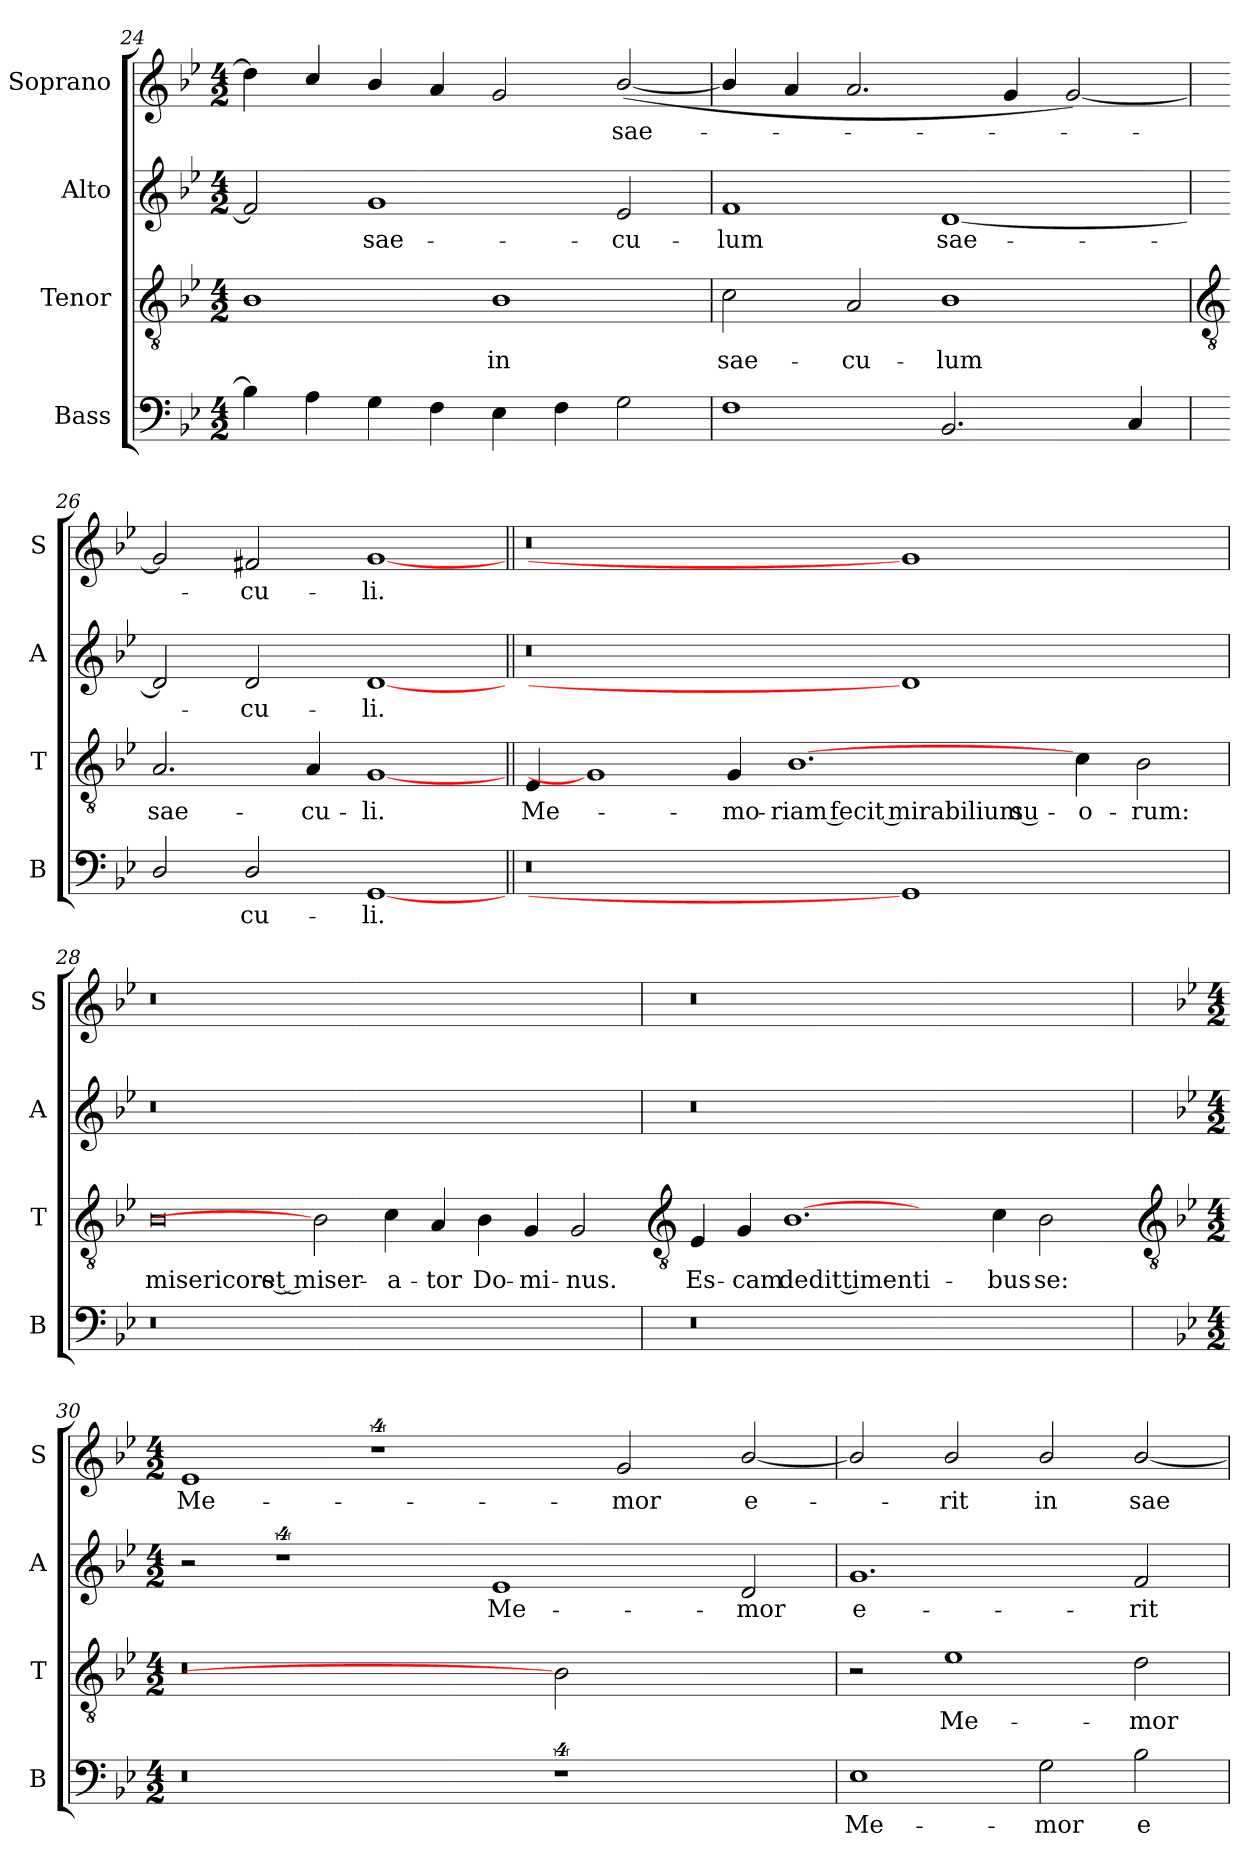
**kern	**text	**kern	**text	**kern	**text	**kern	**text
*part4	*part4	*part3	*part3	*part2	*part2	*part1	*part1
*staff4	*staff4	*staff3	*staff3	*staff2	*staff2	*staff1	*staff1
*I"Bass	*	*I"Tenor	*	*I"Alto	*	*I"Soprano	*
*I'B	*	*I'T	*	*I'A	*	*I'S	*
*clefF4	*	*clefGv2	*	*clefG2	*	*clefG2	*
*k[b-e-]	*	*k[b-e-]	*	*k[b-e-]	*	*k[b-e-]	*
*B-:	*	*B-:	*	*B-:	*	*B-:	*
*M4/2	*	*M4/2	*	*M4/2	*	*M4/2	*
=24	=24	=24	=24	=24	=24	=24	=24
4B-]	.	1B-	.	2f]	.	4dd]	.
4A	.	.	.	.	.	4cc/	.
!	!	!	!	!	!LO:LY:b	!	!
4G	.	.	.	1g	sae-	4b-/	.
4F	.	.	.	.	.	4a	.
!	!	!	!LO:LY:b	!	!	!	!
4E-	.	1B-	in	.	.	2g	.
4F	.	.	.	.	.	.	.
!	!	!	!	!	!LO:LY:b	!	!LO:LY:b
2G	.	.	.	2e-	-cu-	(<[2b-/	sae-
=25	=25	=25	=25	=25	=25	=25	=25
!	!	!	!LO:LY:b	!	!LO:LY:b	!	!
1F	.	2c	sae-	1f	-lum	4b-/]	.
.	.	.	.	.	.	4a/	.
!	!	!	!LO:LY:b	!	!	!	!
.	.	2A	-cu-	.	.	2.a/	.
!	!	!	!LO:LY:b	!	!LO:LY:b	!	!
2.BB-/	.	1B-	-lum	[1d	sae-	.	.
.	.	.	.	.	.	4g	.
.	.	.	.	.	.	[2g)	.
4C	.	.	.	.	.	.	.
!!LO:LB:g=z
=26	=26	=26	=26	=26	=26	=26	=26
*	*	*clefGv2	*	*	*	*	*
!	!	!	!LO:LY:b	!	!	!	!
2D/	.	2.A/	sae-	2d]	.	2g]	.
!	!LO:LY:b	!	!	!	!LO:LY:b	!	!LO:LY:b
2D/	cu-	.	.	2d	cu-	2f#X	cu-
!	!	!	!LO:LY:b	!	!	!	!
.	.	4A/	-cu-	.	.	.	.
!	!LO:LY:b	!	!LO:LY:b	!	!LO:LY:b	!	!LO:LY:b
[1GG	-li.	[1G	-li.	[1d	-li.	[1g	-li.
=27||	=27||	=27||	=27||	=27||	=27||	=27||	=27||
!	!	!	!LO:LY:b	!	!	!	!
0r	.	4E-	Me-	0r	.	0r	.
.	.	1G]	.	.	.	.	.
!	!	!	!LO:LY:b	!	!	!	!
.	.	4G	-mo-	.	.	.	.
!	!	!	!LO:LY:b	!	!	!	!
.	.	[1.B-	-riam fecit mirabilium su-	.	.	.	.
1GG]	.	.	.	1d]	.	1g]	.
!	!	!	!LO:LY:b	!	!	!	!
2.ryy	.	4c	-o-	2.ryy	.	2.ryy	.
!	!	!	!LO:LY:b	!	!	!	!
.	.	2B-	-rum:	.	.	.	.
=28	=28	=28	=28	=28	=28	=28	=28
!	!	!	!LO:LY:b	!	!	!	!
0r	.	0B-	misericors et miser-	0r	.	0r	.
0ryy	.	2B-]	.	0ryy	.	0ryy	.
!	!	!	!LO:LY:b	!	!	!	!
.	.	4c	-a-	.	.	.	.
!	!	!	!LO:LY:b	!	!	!	!
.	.	4A	-tor	.	.	.	.
!	!	!	!LO:LY:b	!	!	!	!
.	.	4B-	Do-	.	.	.	.
!	!	!	!LO:LY:b	!	!	!	!
.	.	4G	-mi-	.	.	.	.
!	!	!	!LO:LY:b	!	!	!	!
.	.	2G	-nus.	.	.	.	.
!!LO:LB:g=z
=29	=29	=29-	=29	=29	=29	=29	=29
*	*	*clefGv2	*	*	*	*	*
!	!	!	!LO:LY:b	!	!	!	!
0r	.	4E-	Es-	0r	.	0r	.
!	!	!	!LO:LY:b	!	!	!	!
.	.	4G	-cam	.	.	.	.
!	!	!	!LO:LY:b	!	!	!	!
.	.	[1.B-	dedit timenti-	.	.	.	.
1ryy	.	2ryy	.	1ryy	.	1ryy	.
!	!	!	!LO:LY:b	!	!	!	!
.	.	4c	-bus	.	.	.	.
!	!	!	!LO:LY:b	!	!	!	!
.	.	2B-	se:	.	.	.	.
4ryy	.	.	.	4ryy	.	4ryy	.
!!LO:LB:g=z
=30	=30	=30-	=30	=30	=30	=30	=30
*	*	*clefGv2	*	*	*	*	*
*k[b-e-]	*	*	*	*k[b-e-]	*	*k[b-e-]	*
*B-:	*	*	*	*B-:	*	*B-:	*
*M4/2	*	*M4/2	*	*M4/2	*	*M4/2	*
!	!	!	!	!	!	!	!LO:LY:b
0r	.	0r	.	2r	.	1e-	Me-
.	.	.	.	4%5r	.	.	.
.	.	.	.	.	.	4%5r	.
!	!	!	!	!	!LO:LY:b	!	!
.	.	.	.	1e-	Me-	.	.
4%5r	.	2B-]	.	.	.	.	.
!	!	!	!	!	!	!	!LO:LY:b
.	.	.	.	.	.	2g	-mor
.	.	2.ryy	.	.	.	.	.
!	!	!	!	!	!LO:LY:b	!	!LO:LY:b
.	.	.	.	2d	-mor	[2b-/	e-
=31	=31	=31	=31	=31	=31	=31	=31
!	!LO:LY:b	!	!	!	!LO:LY:b	!	!
1E-	Me-	2r	.	1.g	e-	2b-/]	.
!	!	!	!LO:LY:b	!	!	!	!LO:LY:b
.	.	1e-	Me-	.	.	2b-/	rit
!	!LO:LY:b	!	!	!	!	!	!LO:LY:b
2G	-mor	.	.	.	.	2b-/	in
!	!LO:LY:b	!	!LO:LY:b	!	!LO:LY:b	!	!LO:LY:b
2B-	e-	2d	-mor	2f	-rit	[2b-/	sae-
=	=	=	=	=	=	=	=
*-	*-	*-	*-	*-	*-	*-	*-
